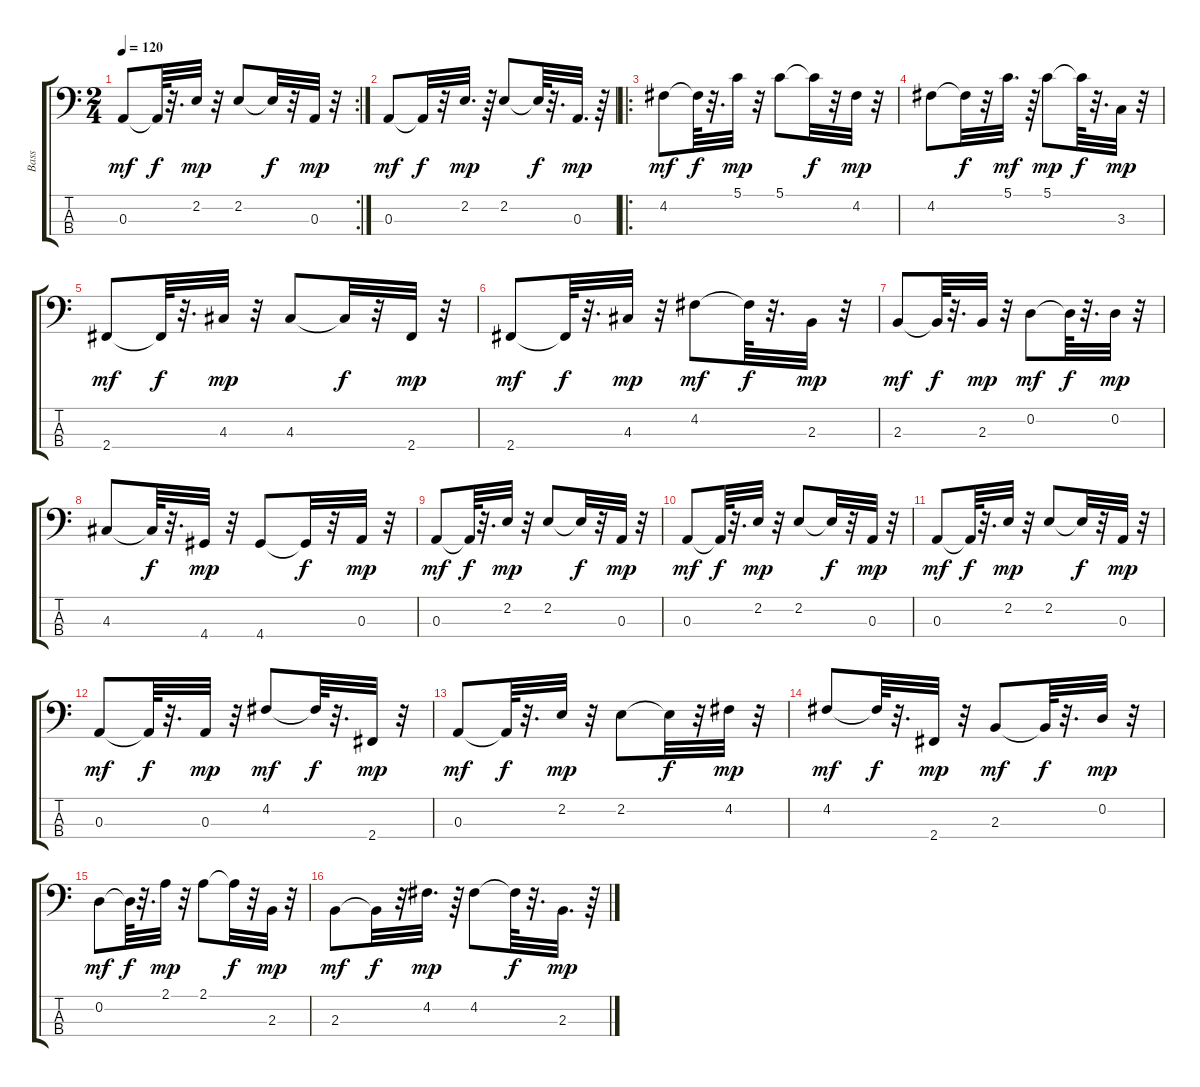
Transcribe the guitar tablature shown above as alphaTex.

\track ("Bass" "Bass") {instrument acousticbass}
\staff {score tabs}
\tuning (G2 D2 A1 E1) {hide}
\rc 2
\ts (2 4)
\tempo 120
\clef f4
\ks c
0.3.8{dy mf} 0.3{t}.64{dy f} r.32{d} 2.2.32{dy mp} r.32 2.2.8 2.2{t}.32{dy f} r.32 0.3.32{dy mp} r.32 |
0.3.8{dy mf} 0.3{t}.32{dy f} r.32 2.2.32{d dy mp} r.64 2.2.8 2.2{t}.64{dy f} r.32{d} 0.3.32{d dy mp} r.64 |
\ro
4.2.8{dy mf} 4.2{t}.64{dy f} r.32{d} 5.1.32{dy mp} r.32 5.1.8 5.1{t}.32{dy f} r.32 4.2.32{dy mp} r.32 |
4.2.8 4.2{t}.32{dy f} r.32 5.1.32{d dy mf} r.64 5.1.8{dy mp} 5.1{t}.64{dy f} r.32{d} 3.3.32{dy mp} r.32 |
2.4.8{dy mf} 2.4{t}.64{dy f} r.32{d} 4.3.32{dy mp} r.32 4.3.8 4.3{t}.32{dy f} r.32 2.4.32{dy mp} r.32 |
2.4.8{dy mf} 2.4{t}.64{dy f} r.32{d} 4.3.32{dy mp} r.32 4.2.8{dy mf} 4.2{t}.64{dy f} r.32{d} 2.3.32{dy mp} r.32 |
2.3.8{dy mf} 2.3{t}.64{dy f} r.32{d} 2.3.32{dy mp} r.32 0.2.8{dy mf} 0.2{t}.64{dy f} r.32{d} 0.2.32{dy mp} r.32 |
4.3.8 4.3{t}.64{dy f} r.32{d} 4.4.32{dy mp} r.32 4.4.8 4.4{t}.32{dy f} r.32 0.3.32{dy mp} r.32 |
0.3.8{dy mf} 0.3{t}.64{dy f} r.32{d} 2.2.32{dy mp} r.32 2.2.8 2.2{t}.32{dy f} r.32 0.3.32{dy mp} r.32 |
0.3.8{dy mf} 0.3{t}.64{dy f} r.32{d} 2.2.32{dy mp} r.32 2.2.8 2.2{t}.32{dy f} r.32 0.3.32{dy mp} r.32 |
0.3.8{dy mf} 0.3{t}.64{dy f} r.32{d} 2.2.32{dy mp} r.32 2.2.8 2.2{t}.32{dy f} r.32 0.3.32{dy mp} r.32 |
0.3.8{dy mf} 0.3{t}.64{dy f} r.32{d} 0.3.32{dy mp} r.32 4.2.8{dy mf} 4.2{t}.64{dy f} r.32{d} 2.4.32{dy mp} r.32 |
0.3.8{dy mf} 0.3{t}.64{dy f} r.32{d} 2.2.32{dy mp} r.32 2.2.8 2.2{t}.32{dy f} r.32 4.2.32{dy mp} r.32 |
4.2.8{dy mf} 4.2{t}.64{dy f} r.32{d} 2.4.32{dy mp} r.32 2.3.8{dy mf} 2.3{t}.64{dy f} r.32{d} 0.2.32{dy mp} r.32 |
0.2.8{dy mf} 0.2{t}.64{dy f} r.32{d} 2.1.32{dy mp} r.32 2.1.8 2.1{t}.32{dy f} r.32 2.3.32{dy mp} r.32 |
2.3.8{dy mf} 2.3{t}.32{dy f} r.32 4.2.32{d dy mp} r.64 4.2.8 4.2{t}.64{dy f} r.32{d} 2.3.32{d dy mp} r.64
